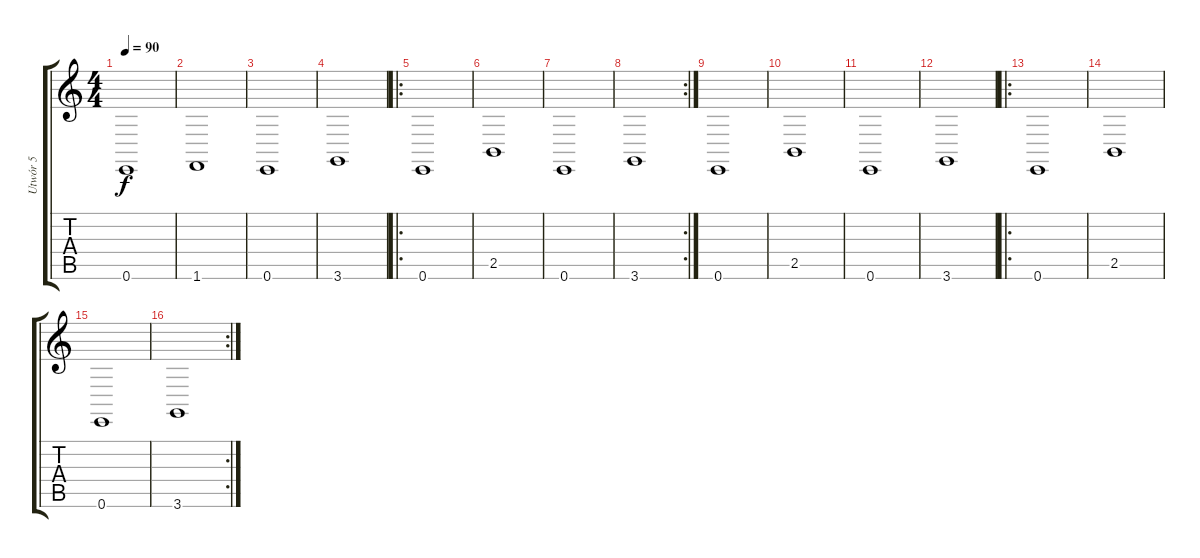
\track ("Utwór 5" "Utwór 5") {instrument rockorgan}
\staff {score tabs}
\tuning (E4 B3 G3 D3 A2 E2) {hide}
\ts (4 4)
\tempo 90
\clef g2
\ks c
0.6.1{dy f} |
1.6.1 |
0.6.1 |
3.6.1 |
\ro
0.6.1 |
2.5.1 |
0.6.1 |
\rc 2
3.6.1 |
0.6.1 |
2.5.1 |
0.6.1 |
3.6.1 |
\ro
0.6.1 |
2.5.1 |
0.6.1 |
\rc 2
3.6.1
